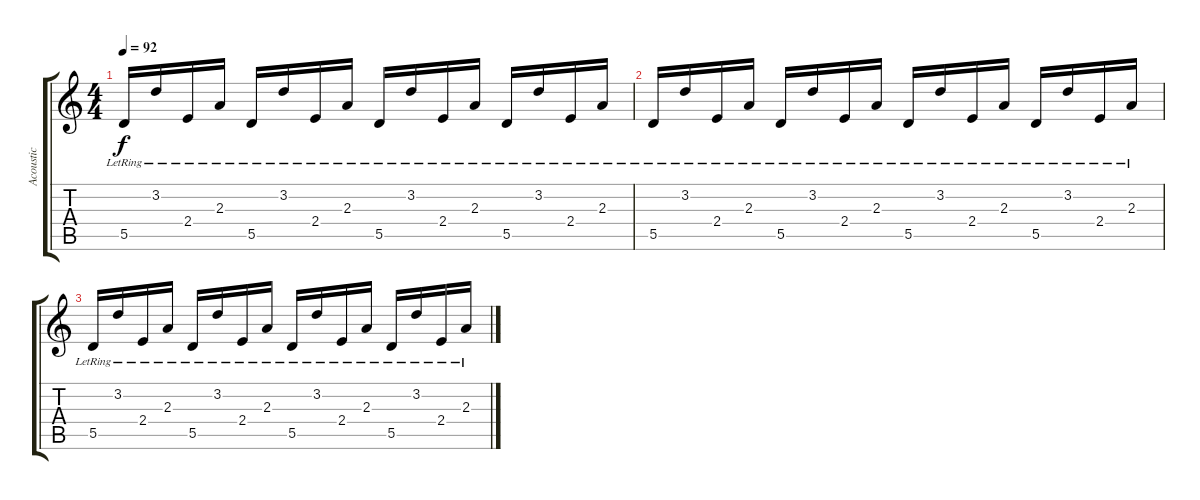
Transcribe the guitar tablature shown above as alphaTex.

\track ("Acoustic" "Acoustic") {instrument acousticguitarsteel}
\staff {score tabs}
\tuning (E4 B3 G3 D3 A2 E2) {hide}
\ts (4 4)
\tempo 92
\clef g2
\ks c
5.5{lr}.16{dy f} 3.2{lr}.16 2.4{lr}.16 2.3{lr}.16 5.5{lr}.16 3.2{lr}.16 2.4{lr}.16 2.3{lr}.16 5.5{lr}.16 3.2{lr}.16 2.4{lr}.16 2.3{lr}.16 5.5{lr}.16 3.2{lr}.16 2.4{lr}.16 2.3{lr}.16 |
5.5{lr}.16 3.2{lr}.16 2.4{lr}.16 2.3{lr}.16 5.5{lr}.16 3.2{lr}.16 2.4{lr}.16 2.3{lr}.16 5.5{lr}.16 3.2{lr}.16 2.4{lr}.16 2.3{lr}.16 5.5{lr}.16 3.2{lr}.16 2.4{lr}.16 2.3{lr}.16 |
5.5{lr}.16 3.2{lr}.16 2.4{lr}.16 2.3{lr}.16 5.5{lr}.16 3.2{lr}.16 2.4{lr}.16 2.3{lr}.16 5.5{lr}.16 3.2{lr}.16 2.4{lr}.16 2.3{lr}.16 5.5{lr}.16 3.2{lr}.16 2.4{lr}.16 2.3{lr}.16
